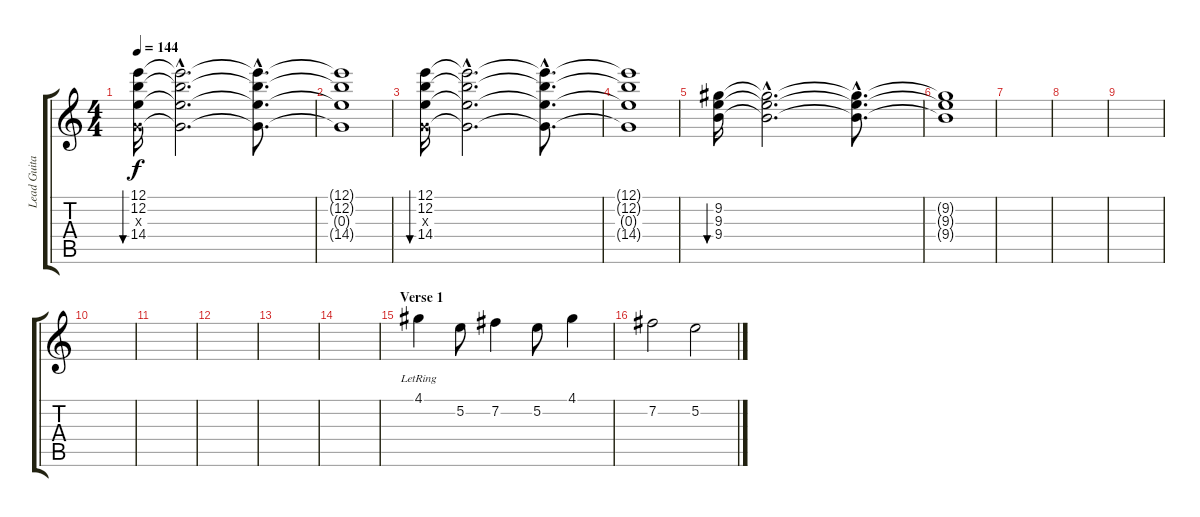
\track ("Lead Guitar" "Lead Guita") {instrument electricguitarjazz}
\staff {score tabs}
\tuning (E4 B3 G3 D3 A2 E2) {hide}
\ts (4 4)
\tempo 144
\clef g2
\ks c
(12.1 12.2 0.3{x} 14.4).16{bu 480 dy f instrument electricguitarjazz} (12.1{hac t} 12.2{hac t} 0.3{hac t} 14.4{hac t}).2{d} (12.1{hac t} 12.2{hac t} 0.3{hac t} 14.4{hac t}).8{d} |
(12.1{t} 12.2{t} 0.3{t} 14.4{t}).1 |
(12.1 12.2 0.3{x} 14.4).16{bu 480} (12.1{hac t} 12.2{hac t} 0.3{hac t} 14.4{hac t}).2{d} (12.1{hac t} 12.2{hac t} 0.3{hac t} 14.4{hac t}).8{d} |
(12.1{t} 12.2{t} 0.3{t} 14.4{t}).1 |
(9.2 9.3 9.4).16{bu 480} (9.2{hac t} 9.3{hac t} 9.4{hac t}).2{d} (9.2{hac t} 9.3{hac t} 9.4{hac t}).8{d} |
(9.2{t} 9.3{t} 9.4{t}).1 |
|
|
|
|
|
|
|
|
\section ("" "Verse 1")
4.1{lr}.4 5.2.8 7.2.4 5.2.8 4.1.4 |
7.2.2 5.2.2
